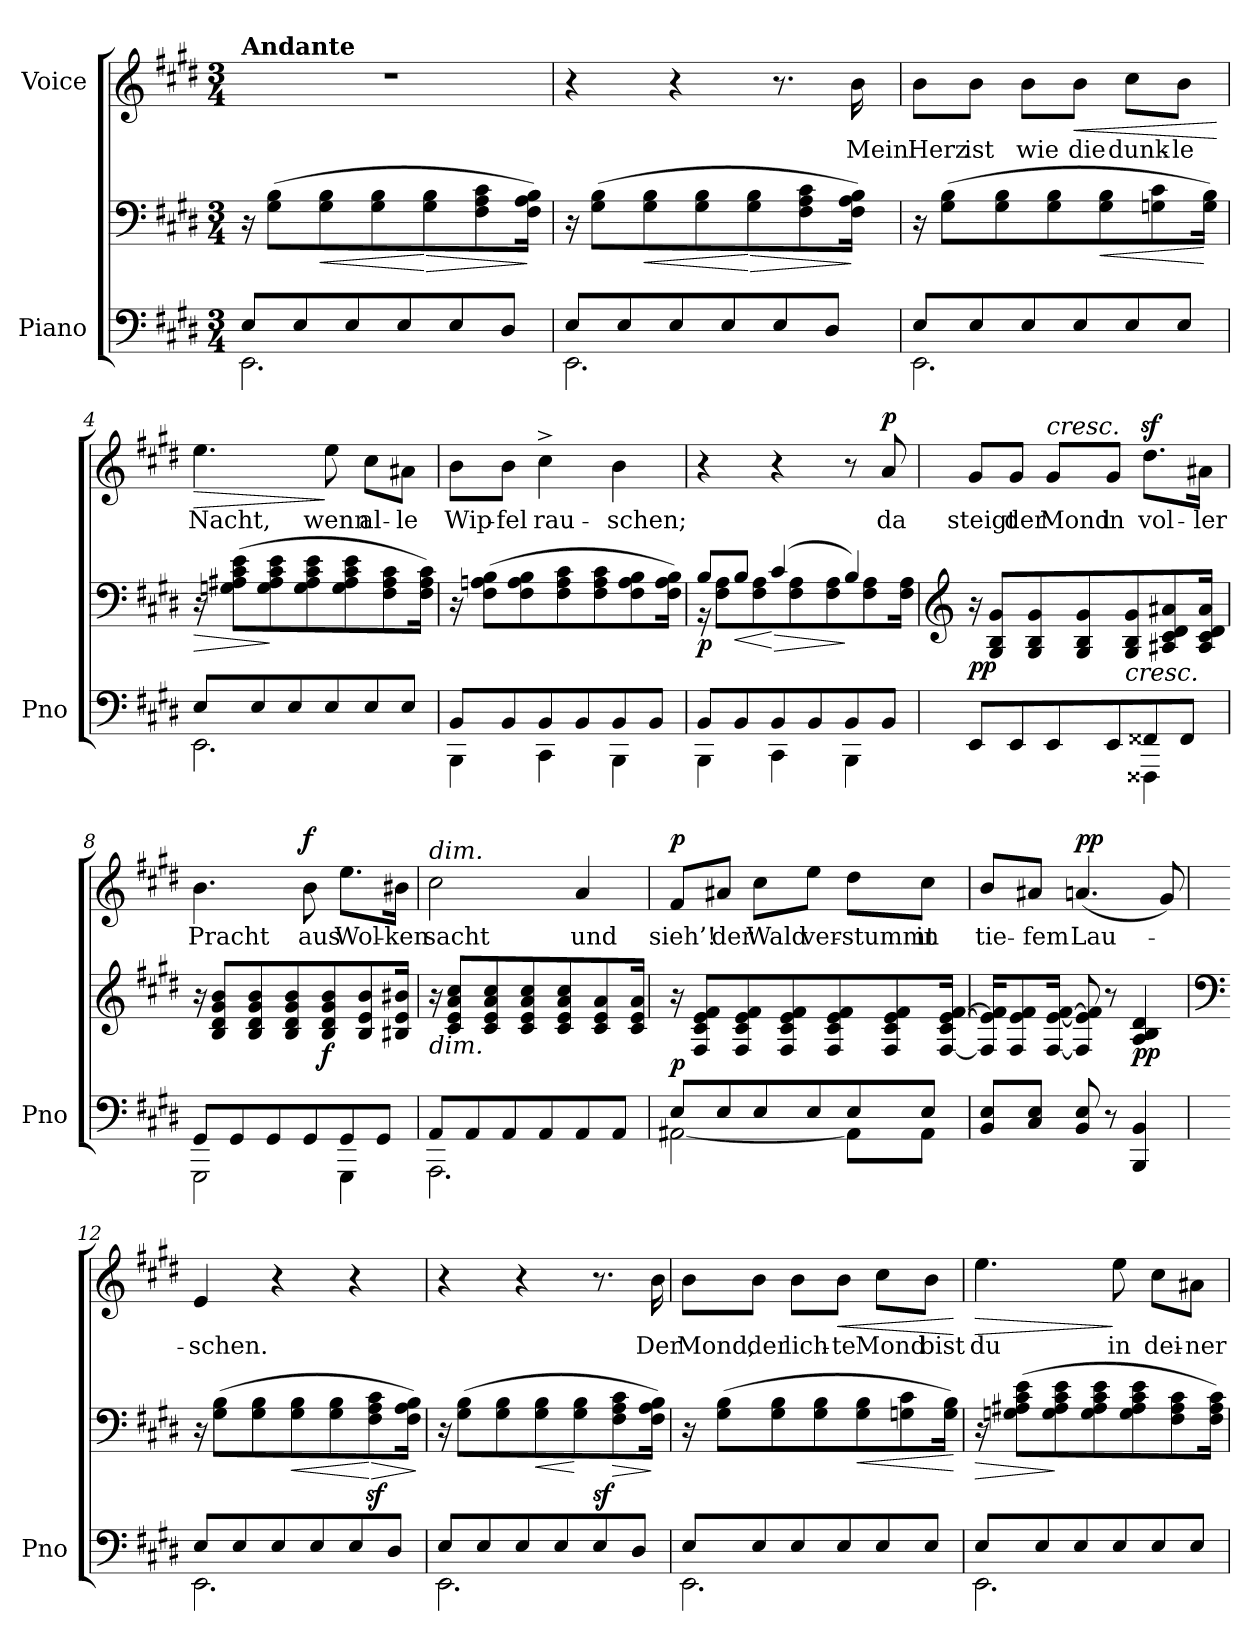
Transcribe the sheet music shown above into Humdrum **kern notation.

**kern	**kern	**dynam	**kern	**text	**dynam
*part2	*part2	*part2	*part1	*part1	*part1
*staff3	*staff2	*staff2/3	*staff1	*staff1	*staff1
*I"Piano	*	*	*I"Voice	*	*
*I'Pno	*	*	*	*	*
*clefF4	*clefF4	*	*clefG2	*	*
*k[f#c#g#d#]	*k[f#c#g#d#]	*	*k[f#c#g#d#]	*	*
*M3/4	*M3/4	*	*M3/4	*	*
=1	=1	=1	=1	=1	=1
*^	*	*	*	*	*
!	!	!	!	!LO:TX:a:B:t=Andante	!	!
8E/L	2.EE\	16r	.	2.r	.	.
.	.	(>8G#\ 8B\L	.	.	.	.
8E/	.	.	.	.	.	.
!	!	!	!LO:HP:b	!	!	!
.	.	8G#\ 8B\	<	.	.	.
8E/	.	.	.	.	.	.
.	.	8G#\ 8B\	.	.	.	.
8E/	.	.	.	.	.	.
!	!	!	!LO:HP:n=1:b	!	!	!
.	.	8G#\ 8B\	[ >	.	.	.
8E/	.	.	.	.	.	.
.	.	8F#\ 8A\ 8c#\	.	.	.	.
8D#/J	.	.	.	.	.	.
.	.	16F#\ 16A\ 16B\Jk)	]	.	.	.
=2	=2	=2	=2	=2	=2	=2
8E/L	2.EE\	16r	.	4r	.	.
.	.	(>8G#\ 8B\L	.	.	.	.
8E/	.	.	.	.	.	.
!	!	!	!LO:HP:b	!	!	!
.	.	8G#\ 8B\	<	.	.	.
8E/	.	.	.	4r	.	.
.	.	8G#\ 8B\	.	.	.	.
8E/	.	.	.	.	.	.
!	!	!	!LO:HP:n=1:b	!	!	!
.	.	8G#\ 8B\	[ >	.	.	.
8E/	.	.	.	8.r	.	.
.	.	8F#\ 8A\ 8c#\	.	.	.	.
8D#/J	.	.	.	.	.	.
.	.	16F#\ 16A\ 16B\Jk)	]	16b\	Mein	.
=3	=3	=3	=3	=3	=3	=3
8E/L	2.EE\	16r	.	8b\L	Herz	.
.	.	(>8G#\ 8B\L	.	.	.	.
8E/	.	.	.	8b\J	ist	.
.	.	8G#\ 8B\	.	.	.	.
8E/	.	.	.	8b\L	wie	.
.	.	8G#\ 8B\	.	.	.	.
!	!	!	!	!	!	!LO:HP:b
8E/	.	.	.	8b\J	die	<
!	!	!	!LO:HP:b	!	!	!
.	.	8G#\ 8B\	<	.	.	.
8E/	.	.	.	8cc#\L	dunk-	.
.	.	8Gn\ 8c#\	.	.	.	.
8E/J	.	.	.	8b\J	-le	.
.	.	16G\ 16B\Jk)	[	.	.	.
*v	*v	*	*	*	*	*
.	.	.	.	.	[
=4	=4	=4	=4	=4	=4
*^	*	*	*	*	*
!	!	!	!LO:HP:b	!	!	!LO:HP:b
8E/L	2.EE\	16r	>	4.ee\	Nacht,	>
.	.	(>8Gn\ 8A#X\ 8c#\ 8e\L	.	.	.	.
8E/	.	.	.	.	.	.
.	.	8G\ 8A#\ 8c#\ 8e\	]	.	.	.
8E/	.	.	.	.	.	.
.	.	8G\ 8A#\ 8c#\ 8e\	.	.	.	.
8E/	.	.	.	8ee\	wenn	]
.	.	8G\ 8A#\ 8c#\ 8e\	.	.	.	.
8E/	.	.	.	8cc#\L	al-	.
.	.	8F#\ 8A#\ 8c#\	.	.	.	.
8E/J	.	.	.	8a#X\J	-le	.
.	.	16F#\ 16A#\ 16c#\Jk)	.	.	.	.
=5	=5	=5	=5	=5	=5	=5
8BB/L	4BBB\	16r	.	8b\L	Wip-	.
.	.	(>8F#\ 8An\ 8B\L	.	.	.	.
8BB/	.	.	.	8b\J	-fel	.
.	.	8F#\ 8A\ 8B\	.	.	.	.
8BB/	4CC#\	.	.	4cc#^\	rau-	.
.	.	8F#\ 8A\ 8c#\	.	.	.	.
8BB/	.	.	.	.	.	.
.	.	8F#\ 8A\ 8c#\	.	.	.	.
8BB/	4BBB\	.	.	4b\	-schen;	.
.	.	8F#\ 8A\ 8B\	.	.	.	.
8BB/J	.	.	.	.	.	.
.	.	16F#\ 16A\ 16B\Jk)	.	.	.	.
=6	=6	=6	=6	=6	=6	=6
*	*	*^	*	*	*	*
!	!	!	!	!LO:DY:b	!	!	!
8BB/L	4BBB\	8B/L	16r	p	4r	.	.
.	.	.	8F#\ 8A\L	.	.	.	.
!	!	!	!	!LO:HP:b	!	!	!
8BB/	.	8B/J	.	<	.	.	.
.	.	.	8F#\ 8A\	.	.	.	.
!	!	!	!	!LO:HP:n=1:b	!	!	!
8BB/	4CC#\	(4c#/	.	[ >	4r	.	.
.	.	.	8F#\ 8A\	.	.	.	.
8BB/	.	.	.	.	.	.	.
.	.	.	8F#\ 8A\	.	.	.	.
8BB/	4BBB\	4B/)	.	]	8r	.	.
.	.	.	8F#\ 8A\	.	.	.	.
!	!	!	!	!	!	!	!LO:DY:a
8BB/J	.	.	.	.	8a/	da	p
.	.	.	16F#\ 16A\Jk	.	.	.	.
*	*	*v	*v	*	*	*	*
=7	=7	=7	=7	=7	=7	=7
*	*	*clefG2	*	*	*	*
*	*	*^	*	*	*	*
!	!	!	!	!LO:DY:b	!	!	!
*	*	*v	*v	*	*	*	*
8EE/L	2ryy	16r	pp	8g#/L	steigt	.
.	.	8G#/ 8B/ 8g#/L	.	.	.	.
8EE/	.	.	.	8g#/J	der	.
.	.	8G#/ 8B/ 8g#/	.	.	.	.
!	!	!	!	!LO:TX:a:i:t=cresc.	!	!
8EE/	.	.	.	8g#/L	Mond	.
.	.	8G#/ 8B/ 8g#/	.	.	.	.
8EE/	.	.	.	8g#/J	in	.
!	!	!LO:TX:b:i:t=cresc.	!	!	!	!
.	.	8G#/ 8B/ 8g#/	.	.	.	.
8FF##X/	4FFF##X\	.	.	8.dd#z>\L	vol-	.
.	.	8A#X/ 8c#/ 8d#/ 8a#X/	.	.	.	.
8FF##/J	.	.	.	.	.	.
.	.	16A#/ 16c#/ 16d#/ 16a#/Jk	.	16a#X\Jk	-ler	.
=8	=8	=8	=8	=8	=8	=8
8GG#/L	2GGG#\	16r	.	4.b\	Pracht	.
.	.	8B/ 8d#/ 8g#/ 8b/L	.	.	.	.
8GG#/	.	.	.	.	.	.
.	.	8B/ 8d#/ 8g#/ 8b/	.	.	.	.
8GG#/	.	.	.	.	.	.
.	.	8B/ 8d#/ 8g#/ 8b/	.	.	.	.
!	!	!	!	!	!	!LO:DY:a
8GG#/	.	.	.	8b\	aus	f
!	!	!	!LO:DY:b	!	!	!
.	.	8B/ 8d#/ 8g#/ 8b/	f	.	.	.
8GG#/	4GGG#\	.	.	8.ee\L	Wol-	.
.	.	8B/ 8e/ 8b/	.	.	.	.
8GG#/J	.	.	.	.	.	.
.	.	16B#X/ 16e/ 16b#X/Jk	.	16b#X\Jk	-ken	.
=9	=9	=9	=9	=9	=9	=9
!	!	!	!	!LO:TX:a:i:t=dim.	!	!
!	!	!LO:TX:b:i:t=dim.	!	!	!	!
8AA/L	2.AAA\	16r	.	2cc#\	sacht	.
.	.	8c#/ 8e/ 8a/ 8cc#/L	.	.	.	.
8AA/	.	.	.	.	.	.
.	.	8c#/ 8e/ 8a/ 8cc#/	.	.	.	.
8AA/	.	.	.	.	.	.
.	.	8c#/ 8e/ 8a/ 8cc#/	.	.	.	.
8AA/	.	.	.	.	.	.
.	.	8c#/ 8e/ 8a/ 8cc#/	.	.	.	.
8AA/	.	.	.	4a/	und	.
.	.	8c#/ 8e/ 8a/	.	.	.	.
8AA/J	.	.	.	.	.	.
.	.	16c#/ 16e/ 16a/Jk	.	.	.	.
=10	=10	=10	=10	=10	=10	=10
!	!	!	!LO:DY:b	!	!	!LO:DY:a
8E/L	[2AA#X\	16r	p	8f#/L	sieh’!	p
.	.	8F#/ 8c#/ 8e/ 8f#/L	.	.	.	.
8E/	.	.	.	8a#X/J	der	.
.	.	8F#/ 8c#/ 8e/ 8f#/	.	.	.	.
8E/	.	.	.	8cc#\L	Wald	.
.	.	8F#/ 8c#/ 8e/ 8f#/	.	.	.	.
8E/	.	.	.	8ee\J	ver-	.
.	.	8F#/ 8c#/ 8e/ 8f#/	.	.	.	.
8E/	8AA#\L]	.	.	8dd#\L	-stummt	.
.	.	8F#/ 8c#/ 8e/ 8f#/	.	.	.	.
8E/J	8AA#\J	.	.	8cc#\J	in	.
.	.	[16F#/ 16c#/ [16e/ [16f#/Jk	.	.	.	.
*v	*v	*	*	*	*	*
=11	=11	=11	=11	=11	=11
8BB/ 8E/L	16F#/] 16e/] 16f#/]KL	.	8b/L	tie-	.
.	8F#/ 8e/ 8f#/	.	.	.	.
8C#/ 8E/J	.	.	8a#X/J	-fem	.
.	[16F#/ [16e/ [16f#/Jk	.	.	.	.
!	!	!	!	!	!LO:DY:a
8BB/ 8E/	8F#/] 8e/] 8f#/]	.	(4.an/	Lau-	pp
8r	8r	.	.	.	.
!	!	!LO:DY:b	!	!	!
4BBB/ 4BB/	4A/ 4B/ 4d#/	pp	.	.	.
.	.	.	8g#/)	.	.
=12	=12	=12	=12	=12	=12
*	*clefF4	*	*	*	*
*^	*	*	*	*	*
8E/L	2.EE\	16r	.	4e/	-schen.	.
.	.	(8G#\ 8B\L	.	.	.	.
8E/	.	.	.	.	.	.
.	.	8G#\ 8B\	.	.	.	.
8E/	.	.	.	4r	.	.
!	!	!	!LO:HP:b	!	!	!
.	.	8G#\ 8B\	<	.	.	.
8E/	.	.	.	.	.	.
.	.	8G#\ 8B\	.	.	.	.
8E/	.	.	.	4r	.	.
!	!	!	!LO:HP:n=1:b	!	!	!
.	.	8F#\z< 8A\z< 8c#\z<	[ >	.	.	.
8D#/J	.	.	.	.	.	.
.	.	16F#\ 16A\ 16B\Jk)	.	.	.	.
*v	*v	*	*	*	*	*
.	.	]	.	.	.
=13	=13	=13	=13	=13	=13
*^	*	*	*	*	*
8E/L	2.EE\	16r	.	4r	.	.
.	.	(>8G#\ 8B\L	.	.	.	.
8E/	.	.	.	.	.	.
.	.	8G#\ 8B\	.	.	.	.
8E/	.	.	.	4r	.	.
!	!	!	!LO:HP:b	!	!	!
.	.	8G#\ 8B\	<	.	.	.
8E/	.	.	.	.	.	.
.	.	8G#\ 8B\	[	.	.	.
!	!	!	!LO:DY:a=2	!	!	!
8E/	.	.	sf	8.r	.	.
!	!	!	!LO:HP:b	!	!	!
.	.	8F#\ 8A\ 8c#\	>	.	.	.
8D#/J	.	.	.	.	.	.
.	.	16F#\ 16A\ 16B\Jk)	]	16b\	Der	.
=14	=14	=14	=14	=14	=14	=14
8E/L	2.EE\	16r	.	8b\L	Mond,	.
.	.	(>8G#\ 8B\L	.	.	.	.
8E/	.	.	.	8b\J	der	.
.	.	8G#\ 8B\	.	.	.	.
8E/	.	.	.	8b\L	lich-	.
.	.	8G#\ 8B\	.	.	.	.
!	!	!	!	!	!	!LO:HP:b
8E/	.	.	.	8b\J	-te	<
!	!	!	!LO:HP:b	!	!	!
.	.	8G#\ 8B\	<	.	.	.
8E/	.	.	.	8cc#\L	Mond	.
.	.	8Gn\ 8c#\	.	.	.	.
8E/J	.	.	.	8b\J	bist	.
.	.	16G\ 16B\Jk)	.	.	.	.
*v	*v	*	*	*	*	*
.	.	[	.	.	[
=15	=15	=15	=15	=15	=15
*^	*	*	*	*	*
!	!	!	!LO:HP:b	!	!	!LO:HP:b
8E/L	2.EE\	16r	>	4.ee\	du	>
.	.	(>8Gn\ 8A#X\ 8c#\ 8e\L	.	.	.	.
8E/	.	.	.	.	.	.
.	.	8G\ 8A#\ 8c#\ 8e\	]	.	.	.
8E/	.	.	.	.	.	.
.	.	8G\ 8A#\ 8c#\ 8e\	.	.	.	.
8E/	.	.	.	8ee\	in	]
.	.	8G\ 8A#\ 8c#\ 8e\	.	.	.	.
8E/	.	.	.	8cc#\L	dei-	.
.	.	8F#\ 8A#\ 8c#\	.	.	.	.
8E/J	.	.	.	8a#X\J	-ner	.
.	.	16F#\ 16A#\ 16c#\Jk)	.	.	.	.
*v	*v	*	*	*	*	*
=	=	=	=	=	=
*-	*-	*-	*-	*-	*-
